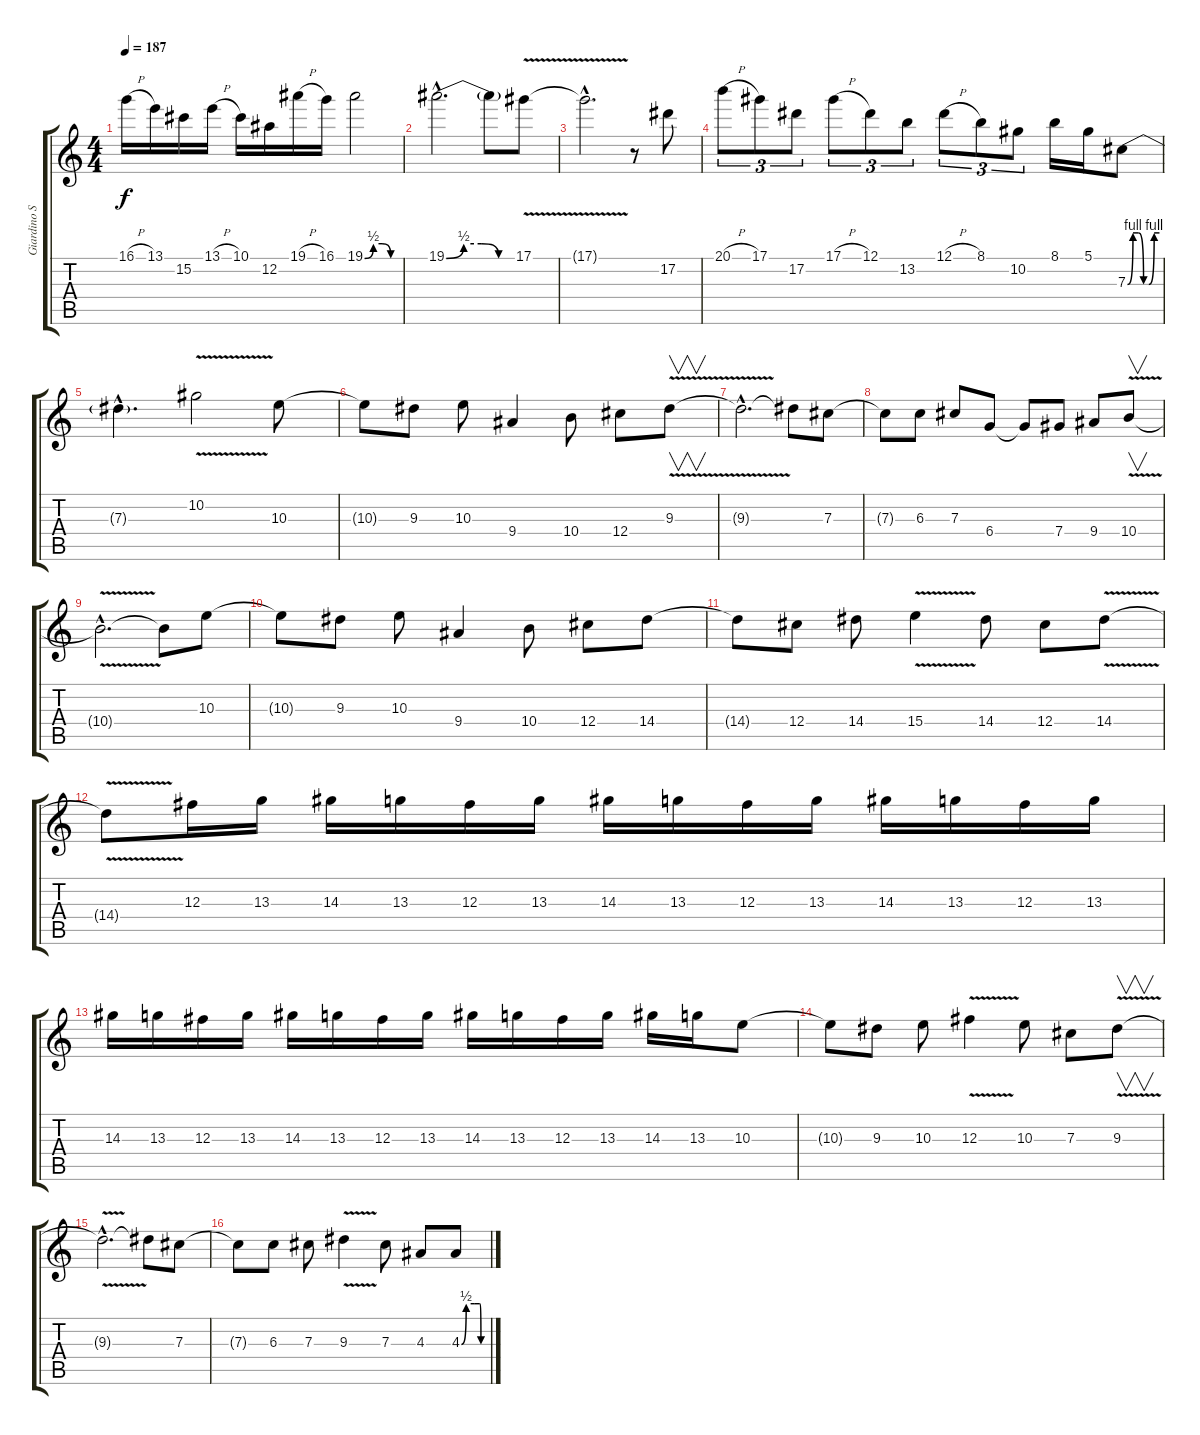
\track ("Giardino Solo Eb" "Giardino S") {instrument overdrivenguitar}
\staff {score tabs}
\tuning (Eb4 Bb3 Gb3 Db3 Ab2 Eb2) {hide}
\ts (4 4)
\tempo 187
\clef g2
\ks c
16.1{h}.16{dy f} 13.1.16 15.2.16 13.1{h}.16 10.1.16 12.2.16 19.1{h}.16 16.1.16 19.1{be (custom 0 0 15 2 30 2 45 0 60 0)}.2 |
19.1{be (custom 0 0 15 2 30 2 45 0 60 0) hac}.2{d} 19.1{t}.8 17.1{v}.8 |
17.1{hac t}.2{d} r.8 17.2.8 |
20.1{h}.8{tu (3 2)} 17.1.8{tu (3 2)} 17.2.8{tu (3 2)} 17.1{h}.8{tu (3 2)} 12.1.8{tu (3 2)} 13.2.8{tu (3 2)} 12.1{h}.8{tu (3 2)} 8.1.8{tu (3 2)} 10.2.8{tu (3 2)} 8.1.16 5.1.16 7.3{be (custom 0 0 10 4 20 4 30 0 40 0 50 4 60 4)}.8 |
7.3{hac t}.4{d} 10.2{v}.2 10.3.8 |
10.3{t}.8 9.3.8 10.3.8 9.4.4 10.4.8 12.4.8 9.3{v}.8{v} |
9.3{hac t}.2{d} 9.3{t}.8 7.3.8 |
7.3{t}.8 6.3.8 7.3.8 6.4.8 6.4{t}.8 7.4.8 9.4.8 10.4{v}.8{v} |
10.4{hac t}.2{d} 10.4{t}.8 10.3.8 |
10.3{t}.8 9.3.8 10.3.8 9.4.4 10.4.8 12.4.8 14.4.8 |
14.4{t}.8 12.4.8 14.4.8 15.4{v}.4 14.4.8 12.4.8 14.4{v}.8 |
14.4{t}.8 12.3.16 13.3.16 14.3.16 13.3.16 12.3.16 13.3.16 14.3.16 13.3.16 12.3.16 13.3.16 14.3.16 13.3.16 12.3.16 13.3.16 |
14.3.16 13.3.16 12.3.16 13.3.16 14.3.16 13.3.16 12.3.16 13.3.16 14.3.16 13.3.16 12.3.16 13.3.16 14.3.16 13.3.16 10.3.8 |
10.3{t}.8 9.3.8 10.3.8 12.3{v}.4 10.3.8 7.3.8 9.3{v}.8{v} |
9.3{hac t}.2{d} 9.3{t}.8 7.3.8 |
7.3{t}.8 6.3.8 7.3.8 9.3{v}.4 7.3.8 4.3.8 4.3{be (custom 0 0 11 2 30 2 43 2 46 0 50 0 53 0 60 0)}.8
